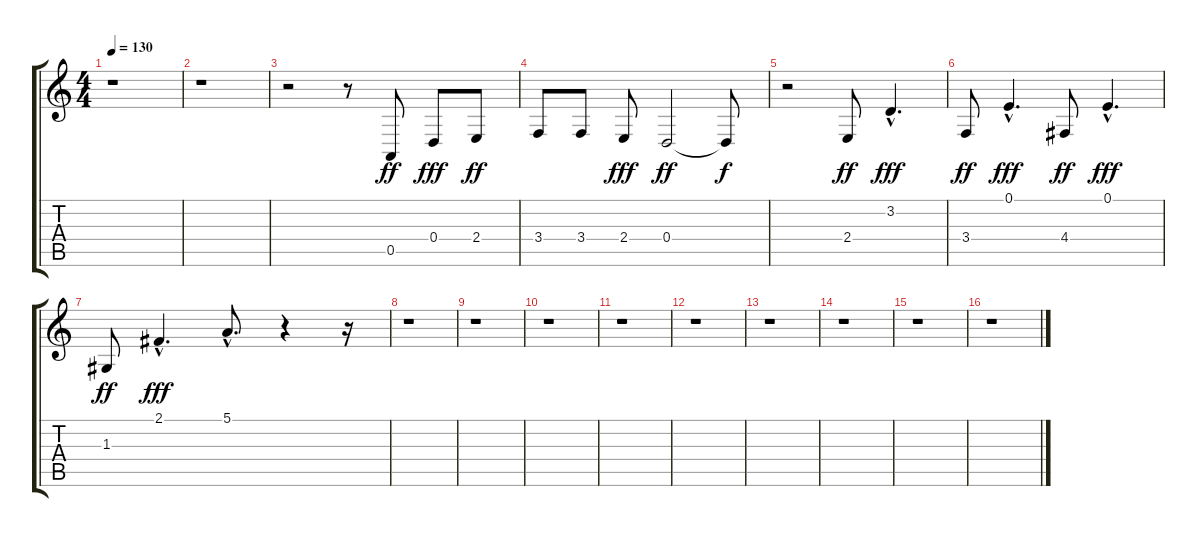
\track "" {instrument xylophone}
\staff {score tabs}
\tuning (E4 B3 G3 D3 A2 E2) {hide}
\ts (4 4)
\tempo 130
\clef g2
\ks c
r.1{dy f} |
r.1 |
r.2 r.8 0.5.8{dy ff} 0.4.8{dy fff} 2.4.8{dy ff} |
3.4.8 3.4.8 2.4.8{dy fff} 0.4.2{dy ff} 0.4{t}.8{dy f} |
r.2 2.4.8{dy ff} 3.2{hac}.4{d dy fff} |
3.4.8{dy ff} 0.1{hac}.4{d dy fff} 4.4.8{dy ff} 0.1{hac}.4{d dy fff} |
1.3.8{dy ff} 2.1{hac}.4{d dy fff} 5.1{hac}.8{d} r.4 r.16 |
r.1 |
r.1 |
r.1 |
r.1 |
r.1 |
r.1 |
r.1 |
r.1 |
r.1
